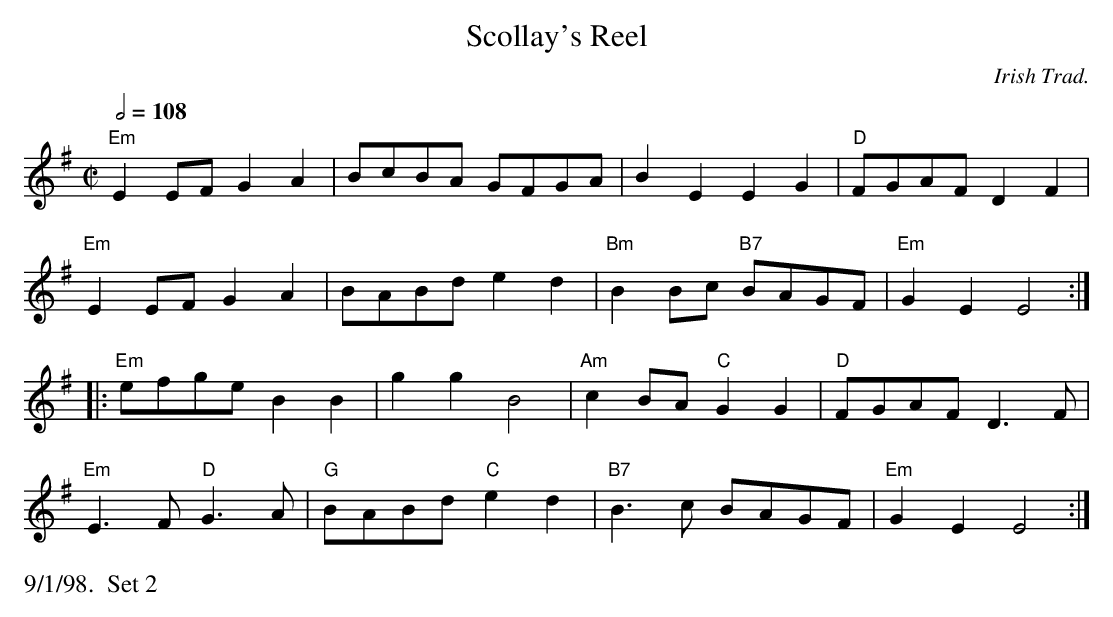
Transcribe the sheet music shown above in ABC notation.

X:1
T: Scollay's Reel
C: Irish Trad.
M: C|
L:1/8
Q: 1/2=108
K: Em
"Em"E2EF G2A2| BcBA GFGA| B2E2 E2G2| "D"FGAF D2F2|
"Em"E2EF G2A2| BABd e2 d2 | "Bm"B2 Bc "B7"BAGF| "Em"G2E2 E4 :|
|:\
"Em"efge B2B2| g2g2 B4| "Am"c2BA "C"G2G2| "D"FGAF D3F|
"Em"E3F "D"G3A| "G"BABd "C"e2d2| "B7"B3c BAGF| "Em"G2E2 E4 :|
